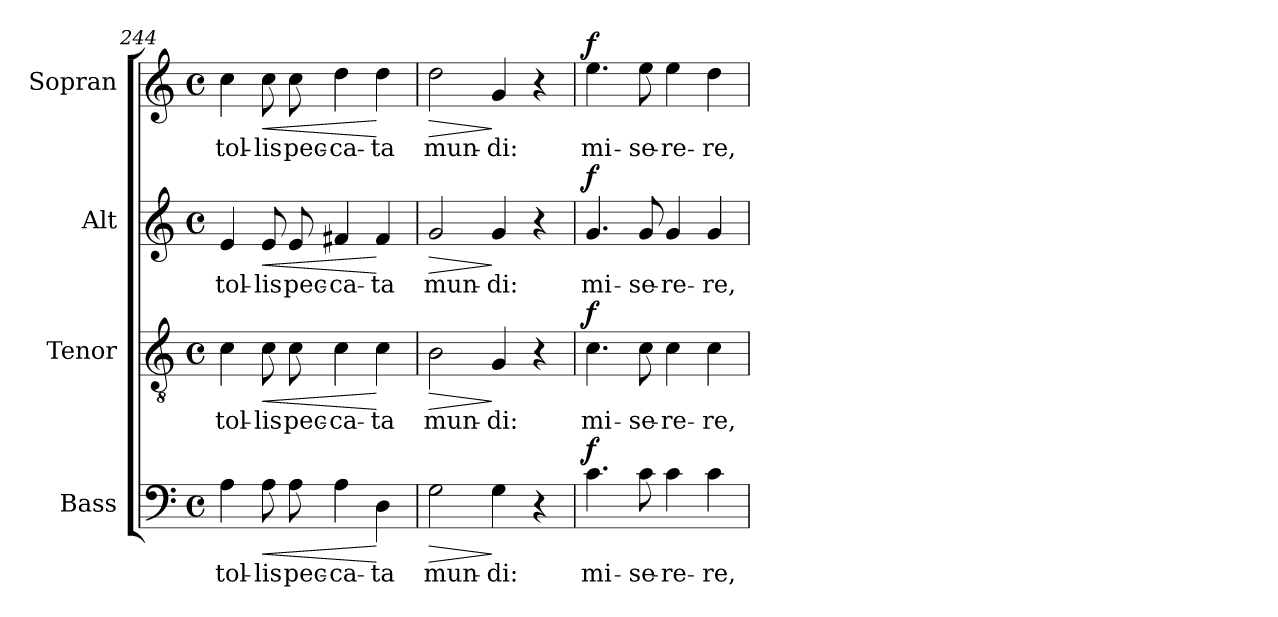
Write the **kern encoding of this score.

**kern	**text	**dynam	**kern	**text	**dynam	**kern	**text	**dynam	**kern	**text	**dynam
*part4	*part4	*part4	*part3	*part3	*part3	*part2	*part2	*part2	*part1	*part1	*part1
*staff4	*staff4	*staff4	*staff3	*staff3	*staff3	*staff2	*staff2	*staff2	*staff1	*staff1	*staff1
*I"Bass	*	*	*I"Tenor	*	*	*I"Alt	*	*	*I"Sopran	*	*
*I'B.	*	*	*I'T.	*	*	*I'A.	*	*	*I'S.	*	*
*clefF4	*	*	*clefGv2	*	*	*clefG2	*	*	*clefG2	*	*
*k[]	*	*	*k[]	*	*	*k[]	*	*	*k[]	*	*
*C:	*	*	*C:	*	*	*C:	*	*	*C:	*	*
*M4/4	*	*	*M4/4	*	*	*M4/4	*	*	*M4/4	*	*
*met(c)	*	*	*met(c)	*	*	*met(c)	*	*	*met(c)	*	*
=244	=244	=244	=244	=244	=244	=244	=244	=244	=244	=244	=244
!	!LO:LY:b	!	!	!LO:LY:b	!	!	!LO:LY:b	!	!	!LO:LY:b	!
4A\	tol-	.	4c\	tol-	.	4e/	tol-	.	4cc\	tol-	.
!	!LO:LY:b	!LO:HP:b	!	!LO:LY:b	!LO:HP:b	!	!LO:LY:b	!LO:HP:b	!	!LO:LY:b	!LO:HP:b
8A\	-lis	<	8c\	-lis	<	8e/	-lis	<	8cc\	-lis	<
!	!LO:LY:b	!	!	!LO:LY:b	!	!	!LO:LY:b	!	!	!LO:LY:b	!
8A\	pec-	.	8c\	pec-	.	8e/	pec-	.	8cc\	pec-	.
!	!LO:LY:b	!	!	!LO:LY:b	!	!	!LO:LY:b	!	!	!LO:LY:b	!
4A\	-ca-	.	4c\	-ca-	.	4f#X/	-ca-	.	4dd\	-ca-	.
!	!LO:LY:b	!	!	!LO:LY:b	!	!	!LO:LY:b	!	!	!LO:LY:b	!
4D\	-ta	[	4c\	-ta	[	4f#/	-ta	[	4dd\	-ta	[
!!LO:LB:g=z
=245	=245	=245	=245	=245	=245	=245	=245	=245	=245	=245	=245
!	!LO:LY:b	!LO:HP:b	!	!LO:LY:b	!LO:HP:b	!	!LO:LY:b	!LO:HP:b	!	!LO:LY:b	!LO:HP:b
2G\	mun-	>	2B\	mun-	>	2g/	mun-	>	2dd\	mun-	>
!	!LO:LY:b	!	!	!LO:LY:b	!	!	!LO:LY:b	!	!	!LO:LY:b	!
4G\	-di:	]	4G/	-di:	]	4g/	-di:	]	4g/	-di:	]
4r	.	.	4r	.	.	4r	.	.	4r	.	.
=246	=246	=246	=246	=246	=246	=246	=246	=246	=246	=246	=246
!	!LO:LY:b	!LO:DY:a	!	!LO:LY:b	!LO:DY:a	!	!LO:LY:b	!LO:DY:a	!	!LO:LY:b	!LO:DY:a
4.c\	mi-	f	4.c\	mi-	f	4.g/	mi-	f	4.ee\	mi-	f
!	!LO:LY:b	!	!	!LO:LY:b	!	!	!LO:LY:b	!	!	!LO:LY:b	!
8c\	-se-	.	8c\	-se-	.	8g/	-se-	.	8ee\	-se-	.
!	!LO:LY:b	!	!	!LO:LY:b	!	!	!LO:LY:b	!	!	!LO:LY:b	!
4c\	-re-	.	4c\	-re-	.	4g/	-re-	.	4ee\	-re-	.
!	!LO:LY:b	!	!	!LO:LY:b	!	!	!LO:LY:b	!	!	!LO:LY:b	!
4c\	-re,	.	4c\	-re,	.	4g/	-re,	.	4dd\	-re,	.
=	=	=	=	=	=	=	=	=	=	=	=
*-	*-	*-	*-	*-	*-	*-	*-	*-	*-	*-	*-
